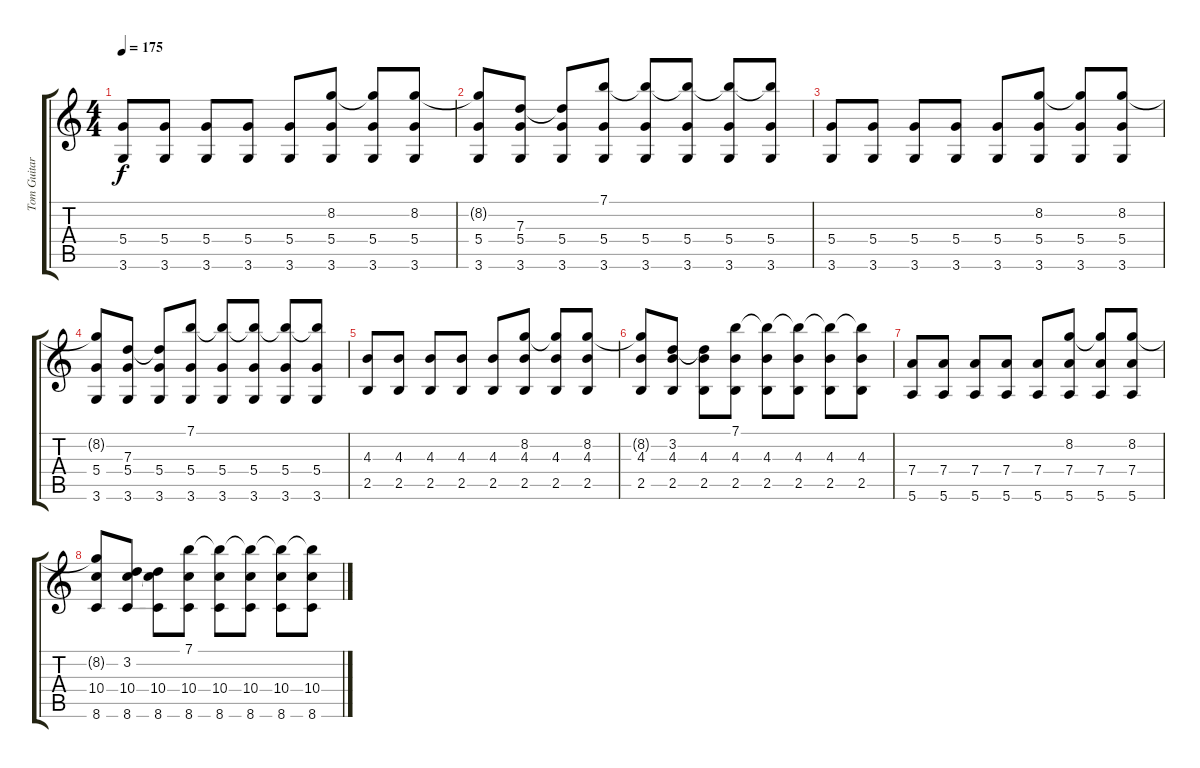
\track ("Tom Guitar 2" "Tom Guitar") {instrument distortionguitar}
\staff {score tabs}
\tuning (E4 B3 G3 D3 A2 E2) {hide}
\ts (4 4)
\tempo 175
\clef g2
\ks c
(5.4 3.6).8{dy f} (5.4 3.6).8 (5.4 3.6).8 (5.4 3.6).8 (5.4 3.6).8 (8.2 5.4 3.6).8 (8.2{t} 5.4 3.6).8 (8.2 5.4 3.6).8 |
(8.2{t} 5.4 3.6).8 (7.3 5.4 3.6).8 (7.3{t} 5.4 3.6).8 (7.1 5.4 3.6).8 (7.1{t} 5.4 3.6).8 (7.1{t} 5.4 3.6).8 (7.1{t} 5.4 3.6).8 (7.1{t} 5.4 3.6).8 |
(5.4 3.6).8 (5.4 3.6).8 (5.4 3.6).8 (5.4 3.6).8 (5.4 3.6).8 (8.2 5.4 3.6).8 (8.2{t} 5.4 3.6).8 (8.2 5.4 3.6).8 |
(8.2{t} 5.4 3.6).8 (7.3 5.4 3.6).8 (7.3{t} 5.4 3.6).8 (7.1 5.4 3.6).8 (7.1{t} 5.4 3.6).8 (7.1{t} 5.4 3.6).8 (7.1{t} 5.4 3.6).8 (7.1{t} 5.4 3.6).8 |
(4.3 2.5).8 (4.3 2.5).8 (4.3 2.5).8 (4.3 2.5).8 (4.3 2.5).8 (8.2 4.3 2.5).8 (8.2{t} 4.3 2.5).8 (8.2 4.3 2.5).8 |
(8.2{t} 4.3 2.5).8 (3.2 4.3 2.5).8 (3.2{t} 4.3 2.5).8 (7.1 4.3 2.5).8 (7.1{t} 4.3 2.5).8 (7.1{t} 4.3 2.5).8 (7.1{t} 4.3 2.5).8 (7.1{t} 4.3 2.5).8 |
(7.4 5.6).8 (7.4 5.6).8 (7.4 5.6).8 (7.4 5.6).8 (7.4 5.6).8 (8.2 7.4 5.6).8 (8.2{t} 7.4 5.6).8 (8.2 7.4 5.6).8 |
(8.2{t} 10.4 8.6).8 (3.2 10.4 8.6).8 (3.2{t} 10.4 8.6).8 (7.1 10.4 8.6).8 (7.1{t} 10.4 8.6).8 (7.1{t} 10.4 8.6).8 (7.1{t} 10.4 8.6).8 (7.1{t} 10.4 8.6).8
